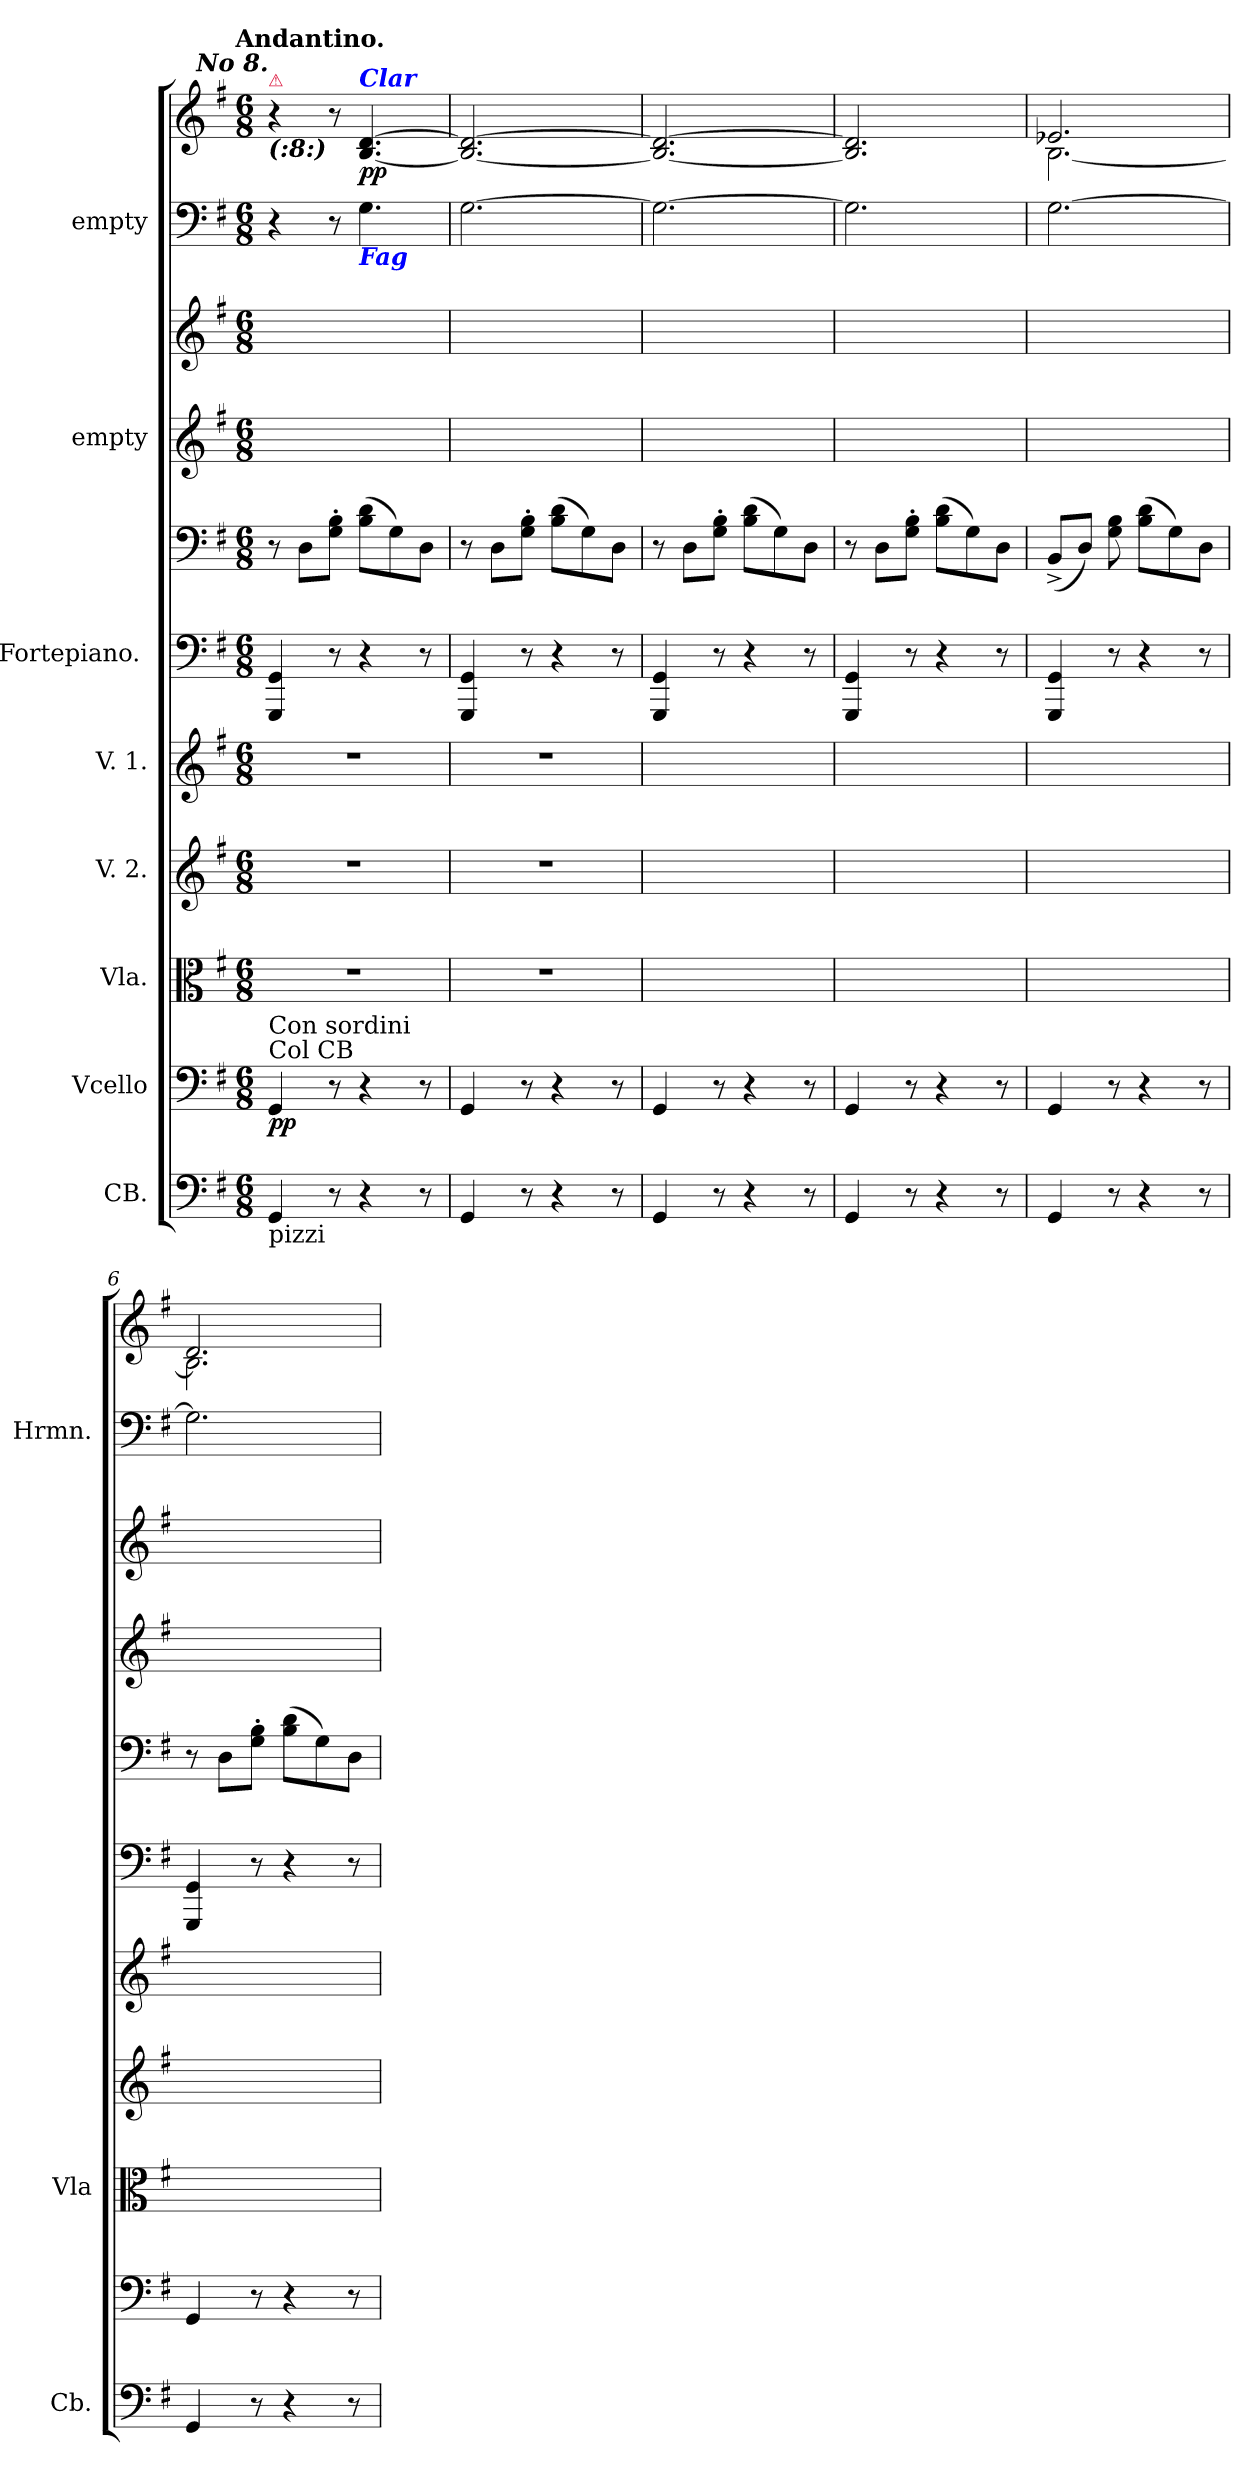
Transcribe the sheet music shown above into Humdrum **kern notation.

**kern	**kern	**dynam	**kern	**kern	**kern	**kern	**kern	**kern	**kern	**kern	**kern	**dynam
*part8	*part7	*part7	*part6	*part5	*part4	*part3	*part3	*part2	*part2	*part1	*part1	*part1
*staff11	*staff10	*staff10	*staff9	*staff8	*staff7	*staff6	*staff5	*staff4	*staff3	*staff2	*staff1	*staff1/2
*I"CB.	*I"Vcello	*	*I"Vla.	*I"V. 2.	*I"V. 1.	*I"Fortepiano. [2]	*	*I"empty	*	*I"empty	*	*
*I'Cb.	*	*	*I'Vla	*	*	*	*	*	*	*I'Hrmn.	*	*
*clefF4	*clefF4	*	*clefC3	*clefG2	*clefG2	*clefF4	*clefF4	*clefG2	*clefG2	*clefF4	*clefG2	*
*k[f#]	*k[f#]	*	*k[f#]	*k[f#]	*k[f#]	*k[f#]	*k[f#]	*k[f#]	*k[f#]	*k[f#]	*k[f#]	*
*G:	*G:	*	*G:	*G:	*G:	*G:	*G:	*G:	*G:	*G:	*G:	*
!!LO:TX:omd:t=Andantino.
*M6/8	*M6/8	*	*M6/8	*M6/8	*M6/8	*M6/8	*M6/8	*M6/8	*M6/8	*M6/8	*M6/8	*
=1	=1	=1	=1	=1	=1	=1	=1	=1	=1	=1	=1	=1
!	!	!	!	!	!	!	!	!	!	!	!LO:TX:a:color=crimson:t=⚠	!
!	!	!	!	!	!	!	!	!	!	!	!LO:TX:b:Bi:t=(&colon;8&colon;)	!
!	!	!	!	!	!	!	!	!	!	!	!LO:TX:a:Bi:rj:t=No 8.	!
!	!LO:TX:a:t=Col CB	!	!	!	!	!	!	!	!	!	!	!
!	!LO:TX:a:t=Con sordini	!	!	!	!	!	!	!	!	!	!	!
!LO:TX:b:t=pizzi	!	!	!	!	!	!	!	!	!	!	!	!
4GG/	4GG/	pp	2.r	2.r	2.r	4GGG/ 4GG/	8r	2.ryy	2.ryy	4r	4r	.
.	.	.	.	.	.	.	8D\L	.	.	.	.	.
8r	8r	.	.	.	.	8r	8G'\ 8B'\J	.	.	8r	8r	.
!	!	!	!	!	!	!	!	!	!	!	!LO:TX:a:Bi:color=blue:t=Clar	!
!	!	!	!	!	!	!	!	!	!	!LO:TX:b:Bi:color=blue:t=Fag	!	!
4r	4r	.	.	.	.	4r	(8B\ 8d\L	.	.	4.G\	[<4.B/ [>4.d/	pp
.	.	.	.	.	.	.	8G\)	.	.	.	.	.
8r	8r	.	.	.	.	8r	8D\J	.	.	.	.	.
=2	=2	=2	=2	=2	=2	=2	=2	=2	=2	=2	=2	=2
4GG/	4GG/	.	2.r	2.r	2.r	4GGG/ 4GG/	8r	2.ryy	2.ryy	[<2.G\	2.B_</ 2.d_</	.
.	.	.	.	.	.	.	8D\L	.	.	.	.	.
8r	8r	.	.	.	.	8r	8G'\ 8B'\J	.	.	.	.	.
4r	4r	.	.	.	.	4r	(8B\ 8d\L	.	.	.	.	.
.	.	.	.	.	.	.	8G\)	.	.	.	.	.
8r	8r	.	.	.	.	8r	8D\J	.	.	.	.	.
=3	=3	=3	=3	=3	=3	=3	=3	=3	=3	=3	=3	=3
4GG/	4GG/	.	2.ryy	2.ryy	2.ryy	4GGG/ 4GG/	8r	2.ryy	2.ryy	2.G\_	2.B_/ 2.d_/	.
.	.	.	.	.	.	.	8D\L	.	.	.	.	.
8r	8r	.	.	.	.	8r	8G'\ 8B'\J	.	.	.	.	.
4r	4r	.	.	.	.	4r	(8B\ 8d\L	.	.	.	.	.
.	.	.	.	.	.	.	8G\)	.	.	.	.	.
8r	8r	.	.	.	.	8r	8D\J	.	.	.	.	.
=4	=4	=4	=4	=4	=4	=4	=4	=4	=4	=4	=4	=4
4GG/	4GG/	.	2.ryy	2.ryy	2.ryy	4GGG/ 4GG/	8r	2.ryy	2.ryy	2.G\]	2.B]/ 2.d]/	.
.	.	.	.	.	.	.	8D\L	.	.	.	.	.
8r	8r	.	.	.	.	8r	8G'\ 8B'\J	.	.	.	.	.
4r	4r	.	.	.	.	4r	(8B\ 8d\L	.	.	.	.	.
.	.	.	.	.	.	.	8G\)	.	.	.	.	.
8r	8r	.	.	.	.	8r	8D\J	.	.	.	.	.
=5	=5	=5	=5	=5	=5	=5	=5	=5	=5	=5	=5	=5
*	*	*	*	*	*	*	*	*	*	*	*^	*
4GG/	4GG/	.	2.ryy	2.ryy	2.ryy	4GGG/ 4GG/	(8BB^/L	2.ryy	2.ryy	[2.G\	2.e-X/	[2.B\	.
.	.	.	.	.	.	.	8D/J)	.	.	.	.	.	.
8r	8r	.	.	.	.	8r	8G\ 8B\	.	.	.	.	.	.
4r	4r	.	.	.	.	4r	(8B\ 8d\L	.	.	.	.	.	.
.	.	.	.	.	.	.	8G\)	.	.	.	.	.	.
8r	8r	.	.	.	.	8r	8D\J	.	.	.	.	.	.
=6	=6	=6	=6	=6	=6	=6	=6	=6	=6	=6	=6	=6	=6
4GG/	4GG/	.	2.ryy	2.ryy	2.ryy	4GGG/ 4GG/	8r	2.ryy	2.ryy	2.G\]	2.d/	2.B\]	.
.	.	.	.	.	.	.	8D\L	.	.	.	.	.	.
8r	8r	.	.	.	.	8r	8G'\ 8B'\J	.	.	.	.	.	.
4r	4r	.	.	.	.	4r	(8B\ 8d\L	.	.	.	.	.	.
.	.	.	.	.	.	.	8G\)	.	.	.	.	.	.
8r	8r	.	.	.	.	8r	8D\J	.	.	.	.	.	.
*	*	*	*	*	*	*	*	*	*	*	*v	*v	*
=	=	=	=	=	=	=	=	=	=	=	=	=
*-	*-	*-	*-	*-	*-	*-	*-	*-	*-	*-	*-	*-
